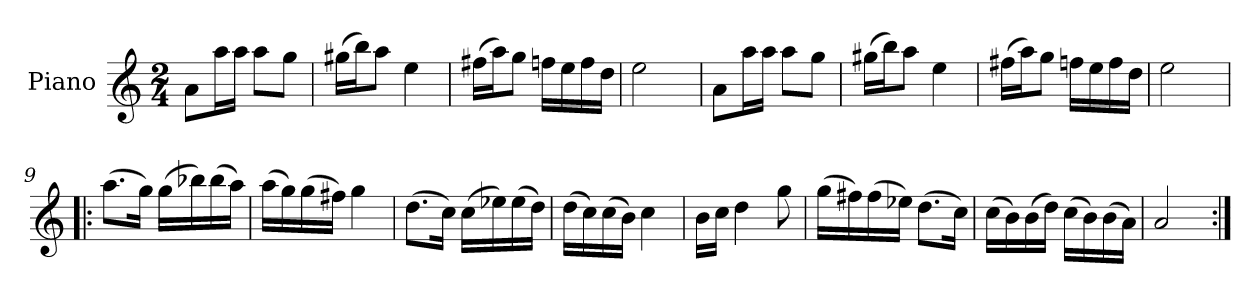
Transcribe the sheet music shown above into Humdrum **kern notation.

**kern
*part1
*staff1
*I"Piano
*I'Pno.
*clefG2
*k[]
*M2/4
=1
8a\L
16aa\L
16aa\JJ
8aa\L
8gg\J
=2
(>16gg#X\LL
16bb\J)
8aa\J
4ee\
=3
(>16ff#X\LL
16aa\J)
8gg\J
16ffn\LL
16ee\
16ff\
16dd\JJ
=4
2ee\
=5
8a\L
16aa\L
16aa\JJ
8aa\L
8gg\J
!!LO:LB:g=z
=6
(>16gg#X\LL
16bb\J)
8aa\J
4ee\
=7
(>16ff#X\LL
16aa\J)
8gg\J
16ffn\LL
16ee\
16ff\
16dd\JJ
=8
2ee\
=9!|:
(>8.aa\L
16gg\Jk)
(>16gg\LL
16bb-X\)
(>16bb-\
16aa\JJ)
=10
(>16aa\LL
16gg\)
(>16gg\
16ff#X\JJ)
4gg\
!!LO:LB:g=z
=11
(>8.dd\L
16cc\Jk)
(>16cc\LL
16ee-X\)
(>16ee-\
16dd\JJ)
=12
(>16dd\LL
16cc\)
(>16cc\
16b\JJ)
4cc\
=13
16b\LL
16cc\JJ
4dd\
8gg\
=14
(>16gg\LL
16ff#X\)
(>16ff#\
16ee-X\JJ)
(>8.dd\L
16cc\Jk)
=15
(>16cc\LL
16b\)
(>16b\
16dd\JJ)
(>16cc\LL
16b\)
(>16b\
16a\JJ)
=16
2a/
=:|!
*-
